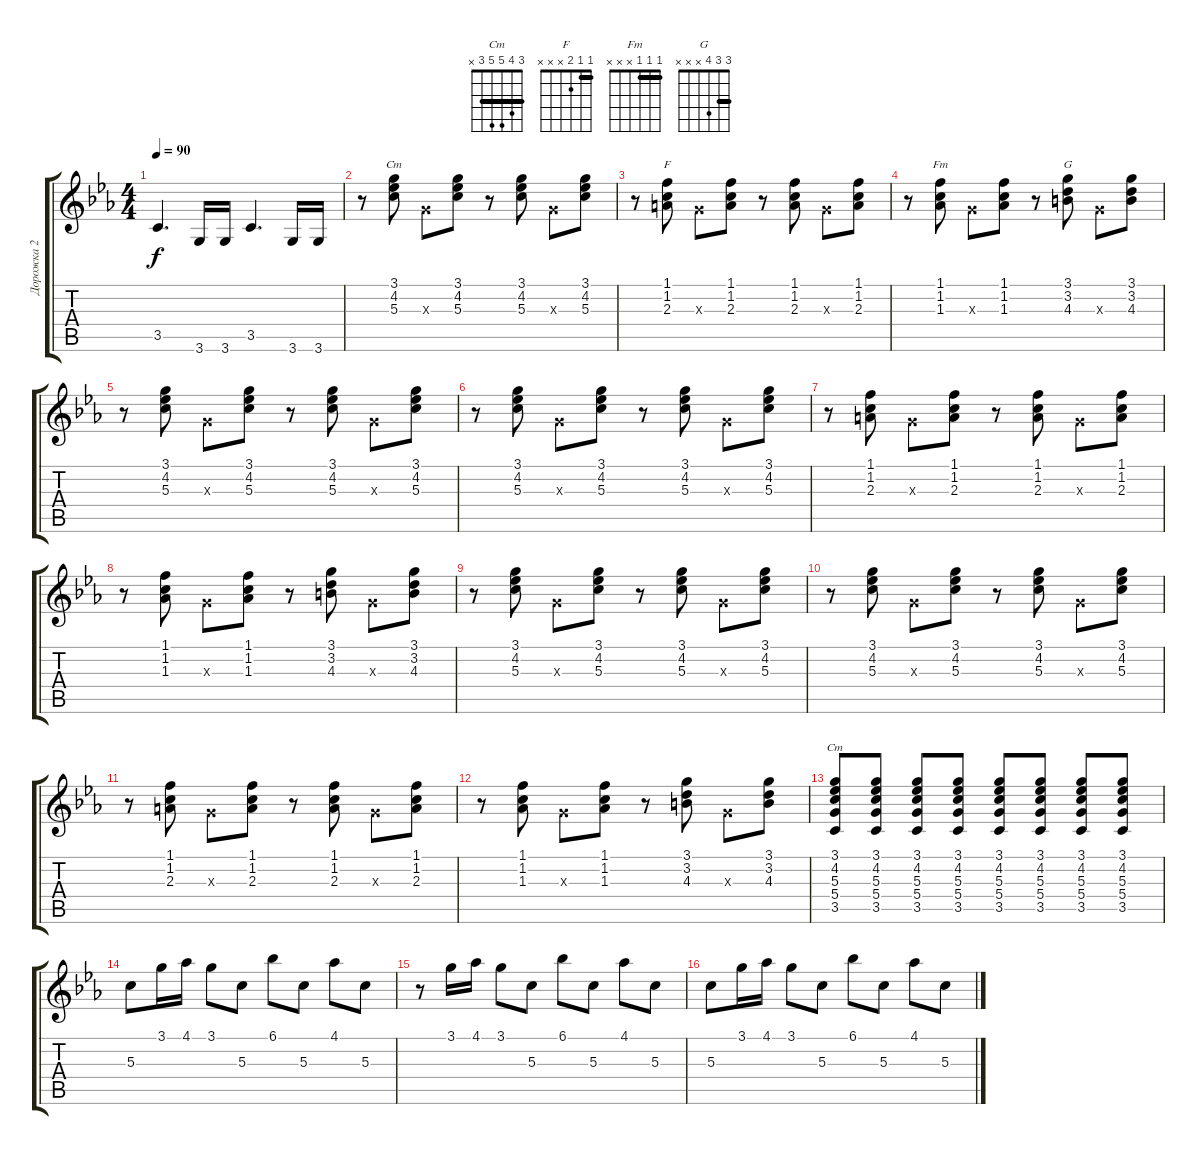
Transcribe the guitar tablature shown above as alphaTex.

\track ("Дорожка 2" "Дорожка 2") {instrument acousticguitarsteel}
\staff {score tabs}
\tuning (E4 B3 G3 D3 A2 E2) {hide}
\chord ("Cm" 3 4 5 x x x)
\chord ("F" 1 1 2 x x x) {barre 1}
\chord ("Fm" 1 1 1 x x x) {barre 1}
\chord ("G" 3 3 4 x x x) {barre 3}
\chord ("Cm" 3 4 5 5 3 x) {barre 3}
\ts (4 4)
\tempo 90
\clef g2
\ks cminor
3.5.4{d dy f} 3.6.16 3.6.16 3.5.4{d} 3.6.16 3.6.16 |
r.8 (3.1 4.2 5.3).8{ch "Cm"} 0.3{x}.8 (3.1 4.2 5.3).8 r.8 (3.1 4.2 5.3).8 0.3{x}.8 (3.1 4.2 5.3).8 |
r.8 (1.1 1.2 2.3).8{ch "F"} 0.3{x}.8 (1.1 1.2 2.3).8 r.8 (1.1 1.2 2.3).8 0.3{x}.8 (1.1 1.2 2.3).8 |
r.8 (1.1 1.2 1.3).8{ch "Fm"} 0.3{x}.8 (1.1 1.2 1.3).8 r.8 (3.1 3.2 4.3).8{ch "G"} 0.3{x}.8 (3.1 3.2 4.3).8 |
r.8 (3.1 4.2 5.3).8 0.3{x}.8 (3.1 4.2 5.3).8 r.8 (3.1 4.2 5.3).8 0.3{x}.8 (3.1 4.2 5.3).8 |
r.8 (3.1 4.2 5.3).8 0.3{x}.8 (3.1 4.2 5.3).8 r.8 (3.1 4.2 5.3).8 0.3{x}.8 (3.1 4.2 5.3).8 |
r.8 (1.1 1.2 2.3).8 0.3{x}.8 (1.1 1.2 2.3).8 r.8 (1.1 1.2 2.3).8 0.3{x}.8 (1.1 1.2 2.3).8 |
r.8 (1.1 1.2 1.3).8 0.3{x}.8 (1.1 1.2 1.3).8 r.8 (3.1 3.2 4.3).8 0.3{x}.8 (3.1 3.2 4.3).8 |
r.8 (3.1 4.2 5.3).8 0.3{x}.8 (3.1 4.2 5.3).8 r.8 (3.1 4.2 5.3).8 0.3{x}.8 (3.1 4.2 5.3).8 |
r.8 (3.1 4.2 5.3).8 0.3{x}.8 (3.1 4.2 5.3).8 r.8 (3.1 4.2 5.3).8 0.3{x}.8 (3.1 4.2 5.3).8 |
r.8 (1.1 1.2 2.3).8 0.3{x}.8 (1.1 1.2 2.3).8 r.8 (1.1 1.2 2.3).8 0.3{x}.8 (1.1 1.2 2.3).8 |
r.8 (1.1 1.2 1.3).8 0.3{x}.8 (1.1 1.2 1.3).8 r.8 (3.1 3.2 4.3).8 0.3{x}.8 (3.1 3.2 4.3).8 |
(3.1 4.2 5.3 5.4 3.5).8{ch "Cm"} (3.1 4.2 5.3 5.4 3.5).8 (3.1 4.2 5.3 5.4 3.5).8 (3.1 4.2 5.3 5.4 3.5).8 (3.1 4.2 5.3 5.4 3.5).8 (3.1 4.2 5.3 5.4 3.5).8 (3.1 4.2 5.3 5.4 3.5).8 (3.1 4.2 5.3 5.4 3.5).8 |
5.3.8 3.1.16 4.1.16 3.1.8 5.3.8 6.1.8 5.3.8 4.1.8 5.3.8 |
r.8 3.1.16 4.1.16 3.1.8 5.3.8 6.1.8 5.3.8 4.1.8 5.3.8 |
5.3.8 3.1.16 4.1.16 3.1.8 5.3.8 6.1.8 5.3.8 4.1.8 5.3.8
